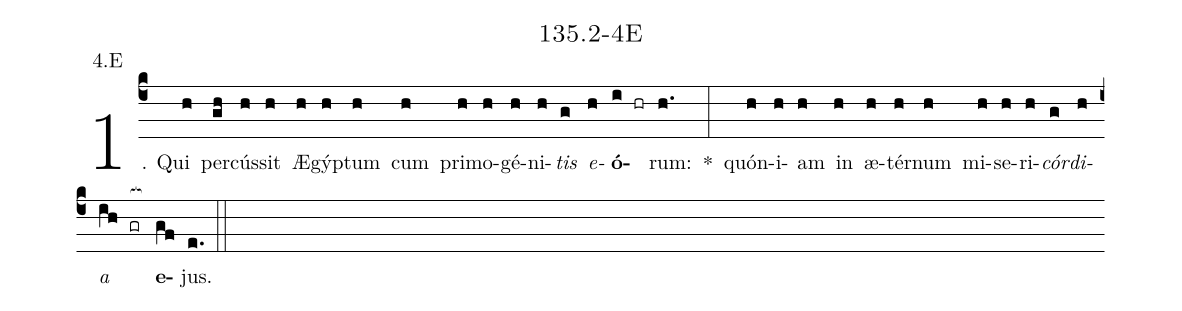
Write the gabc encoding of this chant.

name: 135.2-4E;
annotation: 4.E;
%%
(c4)1. Qui(h) per(gh)cús(h)sit(h) Æ(h)gýp(h)tum(h) cum(h) pri(h)mo(h)gé(h)ni(h)<i>tis</i>(g) <i>e</i>(h)<b>ó</b>(i hr)rum:(h.) *(:) quón(h)i(h)am(h) in(h) æ(h)tér(h)num(h) mi(h)se(h)ri(h)<i>cór</i>(g)<i>di</i>(h)<i>a</i>(ih gr[ocb:1{]) <b>e</b>(gf[ocb:0}])jus.(e.) (::)
